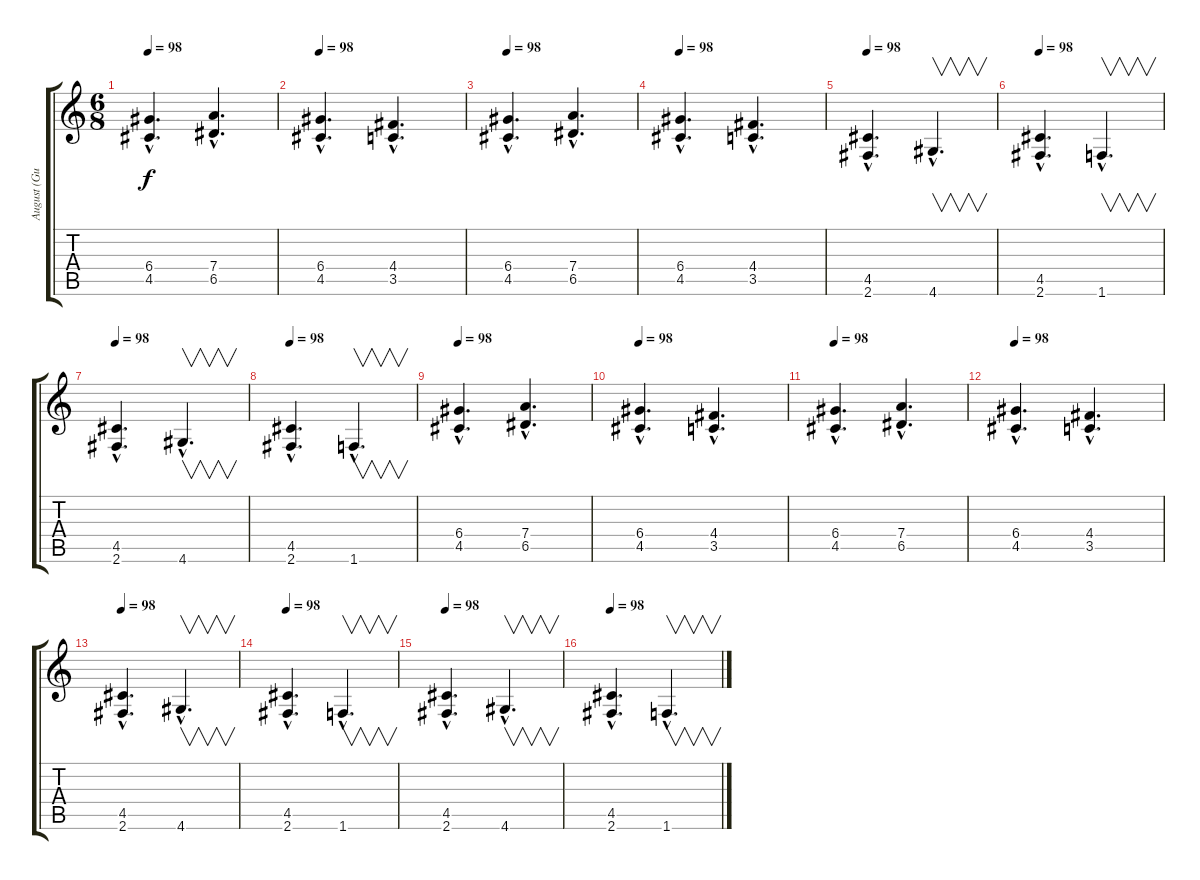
\track ("August (Guitar)" "August (Gu") {instrument distortionguitar}
\staff {score tabs}
\tuning (E4 B3 G3 D3 A2 E2) {hide}
\ts (6 8)
\tempo 98
\clef g2
\ks c
(6.4{hac} 4.5{hac}).4{d dy f} (7.4{hac} 6.5{hac}).4{d} |
\tempo 98
(6.4{hac} 4.5{hac}).4{d} (4.4{hac} 3.5{hac}).4{d} |
\tempo 98
(6.4{hac} 4.5{hac}).4{d} (7.4{hac} 6.5{hac}).4{d} |
\tempo 98
(6.4{hac} 4.5{hac}).4{d} (4.4{hac} 3.5{hac}).4{d} |
\tempo 98
(4.5{hac} 2.6{hac}).4{d} 4.6{hac}.4{v d} |
\tempo 98
(4.5{hac} 2.6{hac}).4{d} 1.6{hac}.4{v d} |
\tempo 98
(4.5{hac} 2.6{hac}).4{d} 4.6{hac}.4{v d} |
\tempo 98
(4.5{hac} 2.6{hac}).4{d} 1.6{hac}.4{v d} |
\tempo 98
(6.4{hac} 4.5{hac}).4{d} (7.4{hac} 6.5{hac}).4{d} |
\tempo 98
(6.4{hac} 4.5{hac}).4{d} (4.4{hac} 3.5{hac}).4{d} |
\tempo 98
(6.4{hac} 4.5{hac}).4{d} (7.4{hac} 6.5{hac}).4{d} |
\tempo 98
(6.4{hac} 4.5{hac}).4{d} (4.4{hac} 3.5{hac}).4{d} |
\tempo 98
(4.5{hac} 2.6{hac}).4{d} 4.6{hac}.4{v d} |
\tempo 98
(4.5{hac} 2.6{hac}).4{d} 1.6{hac}.4{v d} |
\tempo 98
(4.5{hac} 2.6{hac}).4{d} 4.6{hac}.4{v d} |
\tempo 98
(4.5{hac} 2.6{hac}).4{d} 1.6{hac}.4{v d}
